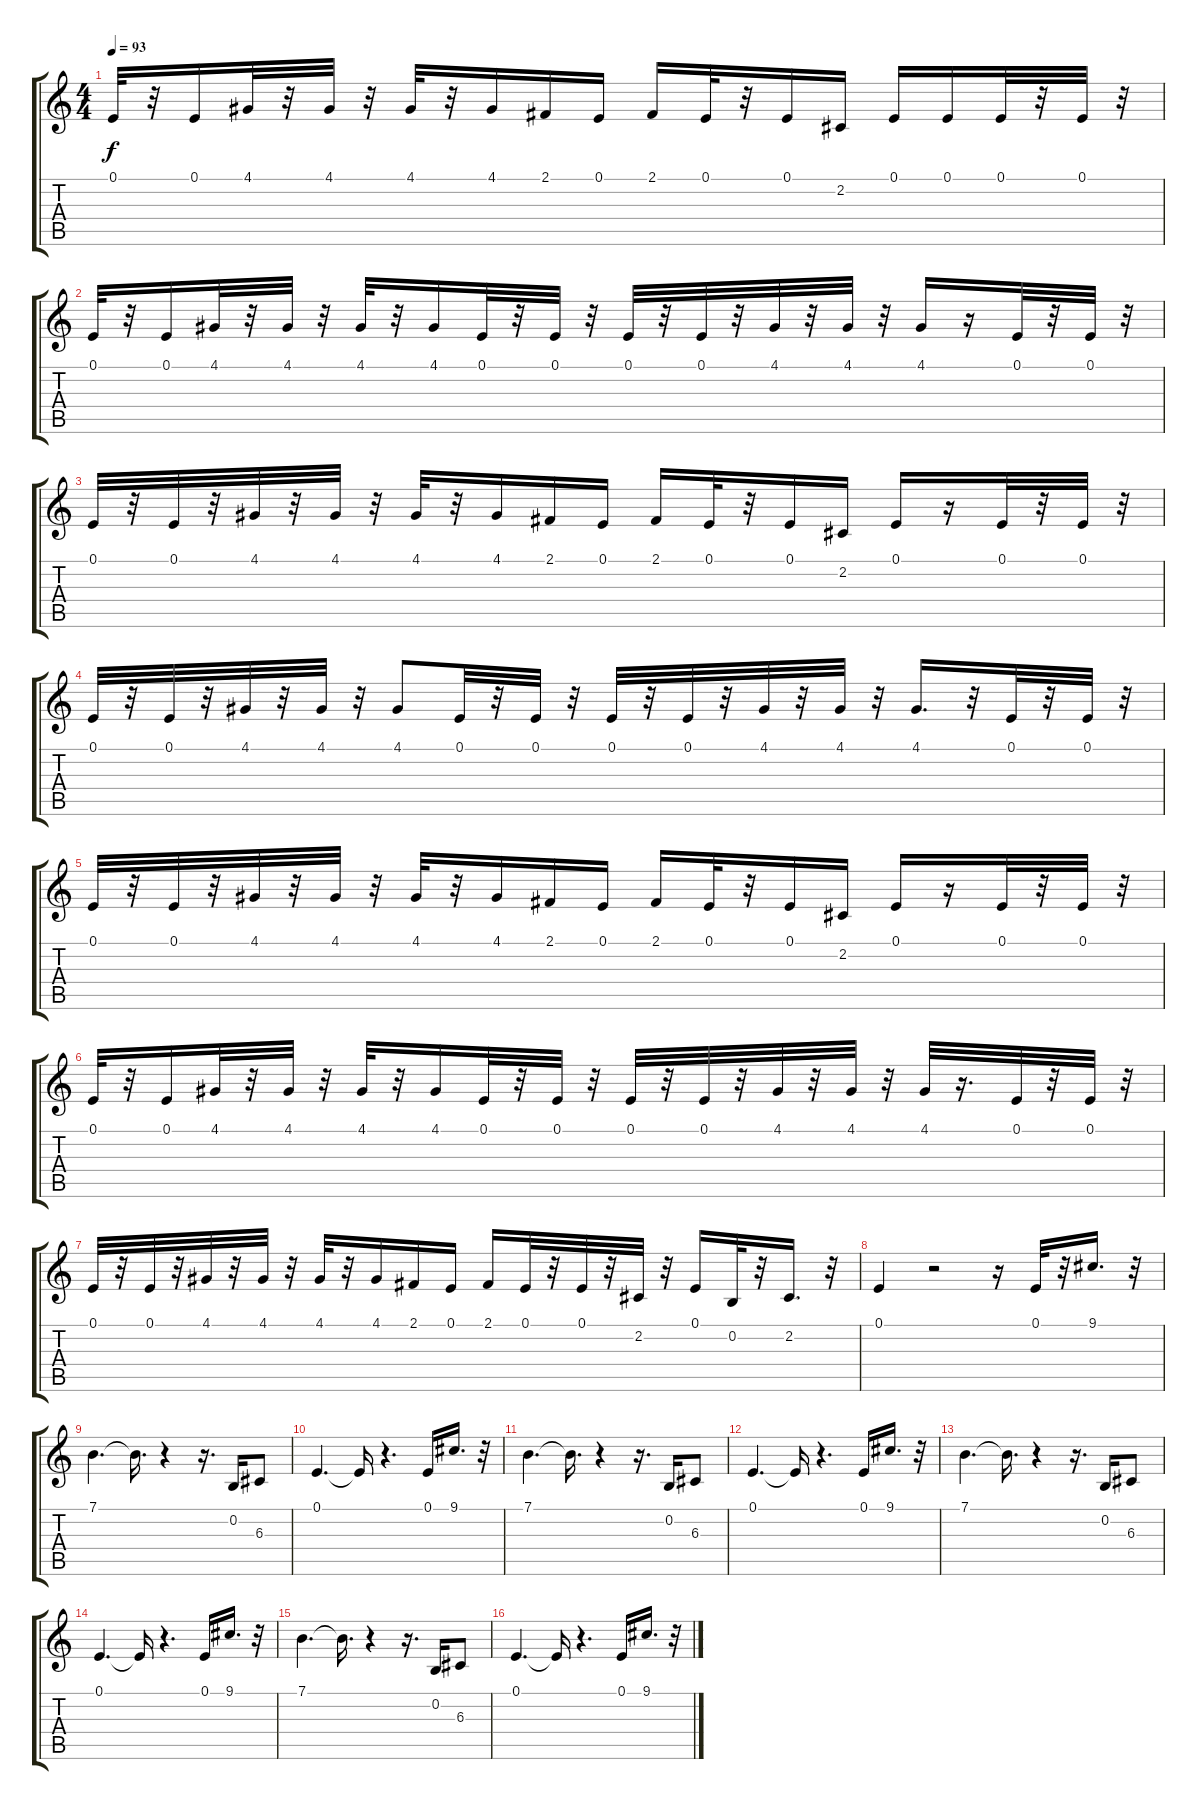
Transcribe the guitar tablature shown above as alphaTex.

\track "" {instrument lead1square}
\staff {score tabs}
\tuning (E4 B3 G3 D3 A2 E2) {hide}
\ts (4 4)
\tempo 93
\clef g2
\ks c
0.1.32{dy f} r.32 0.1.16 4.1.32 r.32 4.1.32 r.32 4.1.32 r.32 4.1.16 2.1.16 0.1.16 2.1.16 0.1.32 r.32 0.1.16 2.2.16 0.1.16 0.1.16 0.1.32 r.32 0.1.32 r.32 |
0.1.32 r.32 0.1.16 4.1.32 r.32 4.1.32 r.32 4.1.32 r.32 4.1.16 0.1.32 r.32 0.1.32 r.32 0.1.32 r.32 0.1.32 r.32 4.1.32 r.32 4.1.32 r.32 4.1.16 r.16 0.1.32 r.32 0.1.32 r.32 |
0.1.32 r.32 0.1.32 r.32 4.1.32 r.32 4.1.32 r.32 4.1.32 r.32 4.1.16 2.1.16 0.1.16 2.1.16 0.1.32 r.32 0.1.16 2.2.16 0.1.16 r.16 0.1.32 r.32 0.1.32 r.32 |
0.1.32 r.32 0.1.32 r.32 4.1.32 r.32 4.1.32 r.32 4.1.8 0.1.32 r.32 0.1.32 r.32 0.1.32 r.32 0.1.32 r.32 4.1.32 r.32 4.1.32 r.32 4.1.16{d} r.32 0.1.32 r.32 0.1.32 r.32 |
0.1.32 r.32 0.1.32 r.32 4.1.32 r.32 4.1.32 r.32 4.1.32 r.32 4.1.16 2.1.16 0.1.16 2.1.16 0.1.32 r.32 0.1.16 2.2.16 0.1.16 r.16 0.1.32 r.32 0.1.32 r.32 |
0.1.32 r.32 0.1.16 4.1.32 r.32 4.1.32 r.32 4.1.32 r.32 4.1.16 0.1.32 r.32 0.1.32 r.32 0.1.32 r.32 0.1.32 r.32 4.1.32 r.32 4.1.32 r.32 4.1.32 r.16{d} 0.1.32 r.32 0.1.32 r.32 |
0.1.32 r.32 0.1.32 r.32 4.1.32 r.32 4.1.32 r.32 4.1.32 r.32 4.1.16 2.1.16 0.1.16 2.1.16 0.1.32 r.32 0.1.32 r.32 2.2.32 r.32 0.1.16 0.2.32 r.32 2.2.16{d} r.32 |
0.1.4 r.2 r.16 0.1.32 r.32 9.1.16{d} r.32 |
7.1.4{d} 7.1{t}.16{d} r.4 r.16{d} 0.2.16 6.3.8 |
0.1.4{d} 0.1{t}.16 r.4{d} 0.1.16 9.1.16{d} r.32 |
7.1.4{d} 7.1{t}.16{d} r.4 r.16{d} 0.2.16 6.3.8 |
0.1.4{d} 0.1{t}.16 r.4{d} 0.1.16 9.1.16{d} r.32 |
7.1.4{d} 7.1{t}.16{d} r.4 r.16{d} 0.2.16 6.3.8 |
0.1.4{d} 0.1{t}.16 r.4{d} 0.1.16 9.1.16{d} r.32 |
7.1.4{d} 7.1{t}.16{d} r.4 r.16{d} 0.2.16 6.3.8 |
0.1.4{d} 0.1{t}.16 r.4{d} 0.1.16 9.1.16{d} r.32
